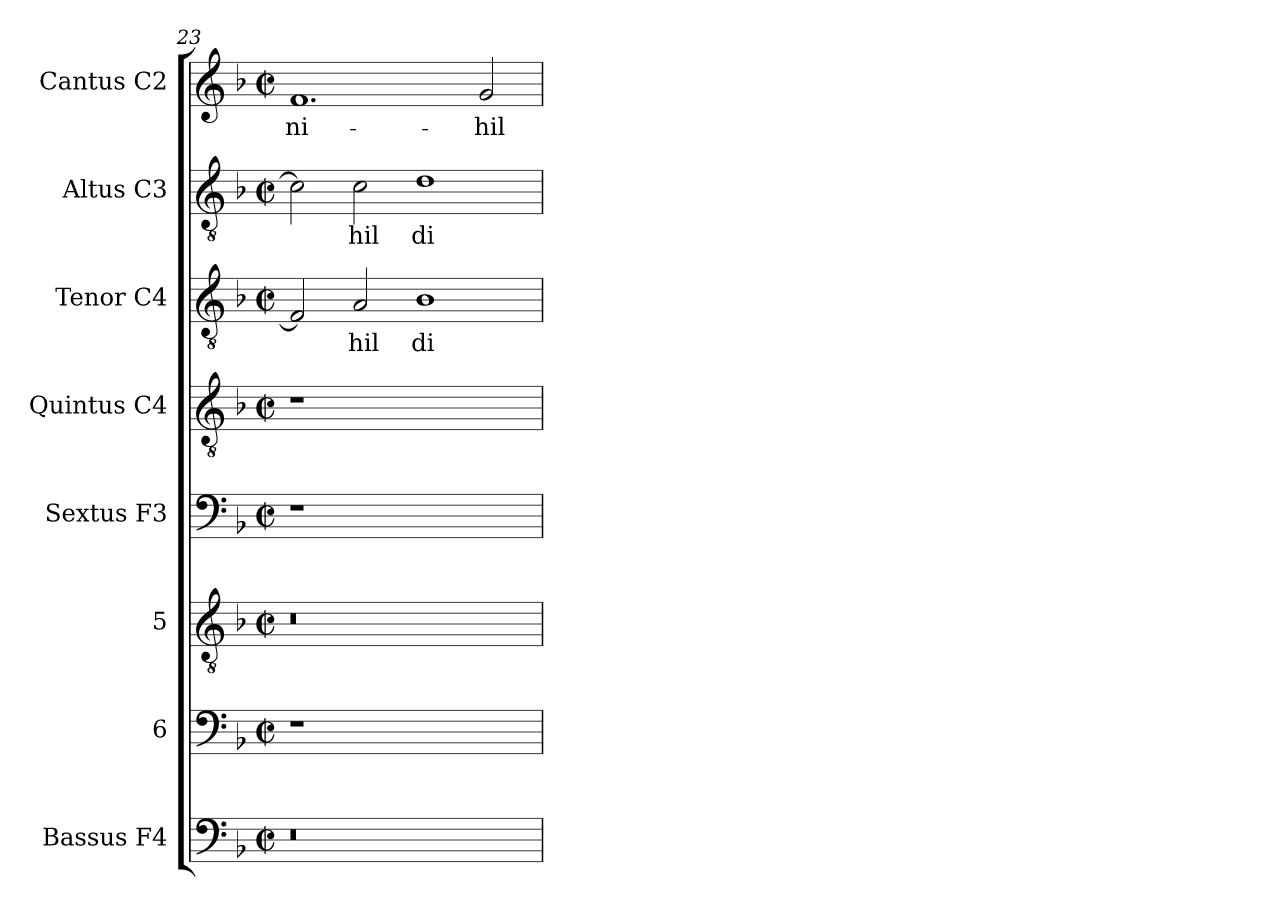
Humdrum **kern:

**kern	**kern	**kern	**kern	**kern	**kern	**text	**kern	**text	**kern	**text
*part8	*part7	*part6	*part5	*part4	*part3	*part3	*part2	*part2	*part1	*part1
*staff8	*staff7	*staff6	*staff5	*staff4	*staff3	*staff3	*staff2	*staff2	*staff1	*staff1
*I"Bassus  F4	*I"6	*I"5	*I"Sextus  F3	*I"Quintus  C4	*I"Tenor  C4	*	*I"Altus  C3	*	*I"Cantus  C2	*
*I'B	*	*	*	*	*I'T	*	*I'A	*	*I'C	*
*clefF4	*clefF4	*clefGv2	*clefF4	*clefGv2	*clefGv2	*	*clefGv2	*	*clefG2	*
*k[b-]	*k[b-]	*k[b-]	*k[b-]	*k[b-]	*k[b-]	*	*k[b-]	*	*k[b-]	*
*F:	*F:	*F:	*F:	*F:	*F:	*	*F:	*	*F:	*
*M2/2	*M2/2	*M2/2	*M2/2	*M2/2	*M2/2	*	*M2/2	*	*M2/2	*
*met(c|)	*met(c|)	*met(c|)	*met(c|)	*met(c|)	*met(c|)	*	*met(c|)	*	*met(c|)	*
=23	=23	=23	=23	=23	=23	=23	=23	=23	=23	=23
!	!	!	!	!	!	!LO:LY:b:cj	!	!LO:LY:b:cj	!	!LO:LY:b:cj
0r	1r	0r	1r	1r	2F/]	--	2c\]	--	1.f	ni-
!	!	!	!	!	!	!LO:LY:b:cj	!	!LO:LY:b:cj	!	!
.	.	.	.	.	2A/	-hil	2c\	-hil	.	.
!	!	!	!	!	!	!LO:LY:b:cj	!	!LO:LY:b:cj	!	!
.	1ryy	.	1ryy	1ryy	1B-	di-	1d	di-	.	.
!	!	!	!	!	!	!	!	!	!	!LO:LY:b:cj
.	.	.	.	.	.	.	.	.	2g/	-hil
=	=	=	=	=	=	=	=	=	=	=
*-	*-	*-	*-	*-	*-	*-	*-	*-	*-	*-
